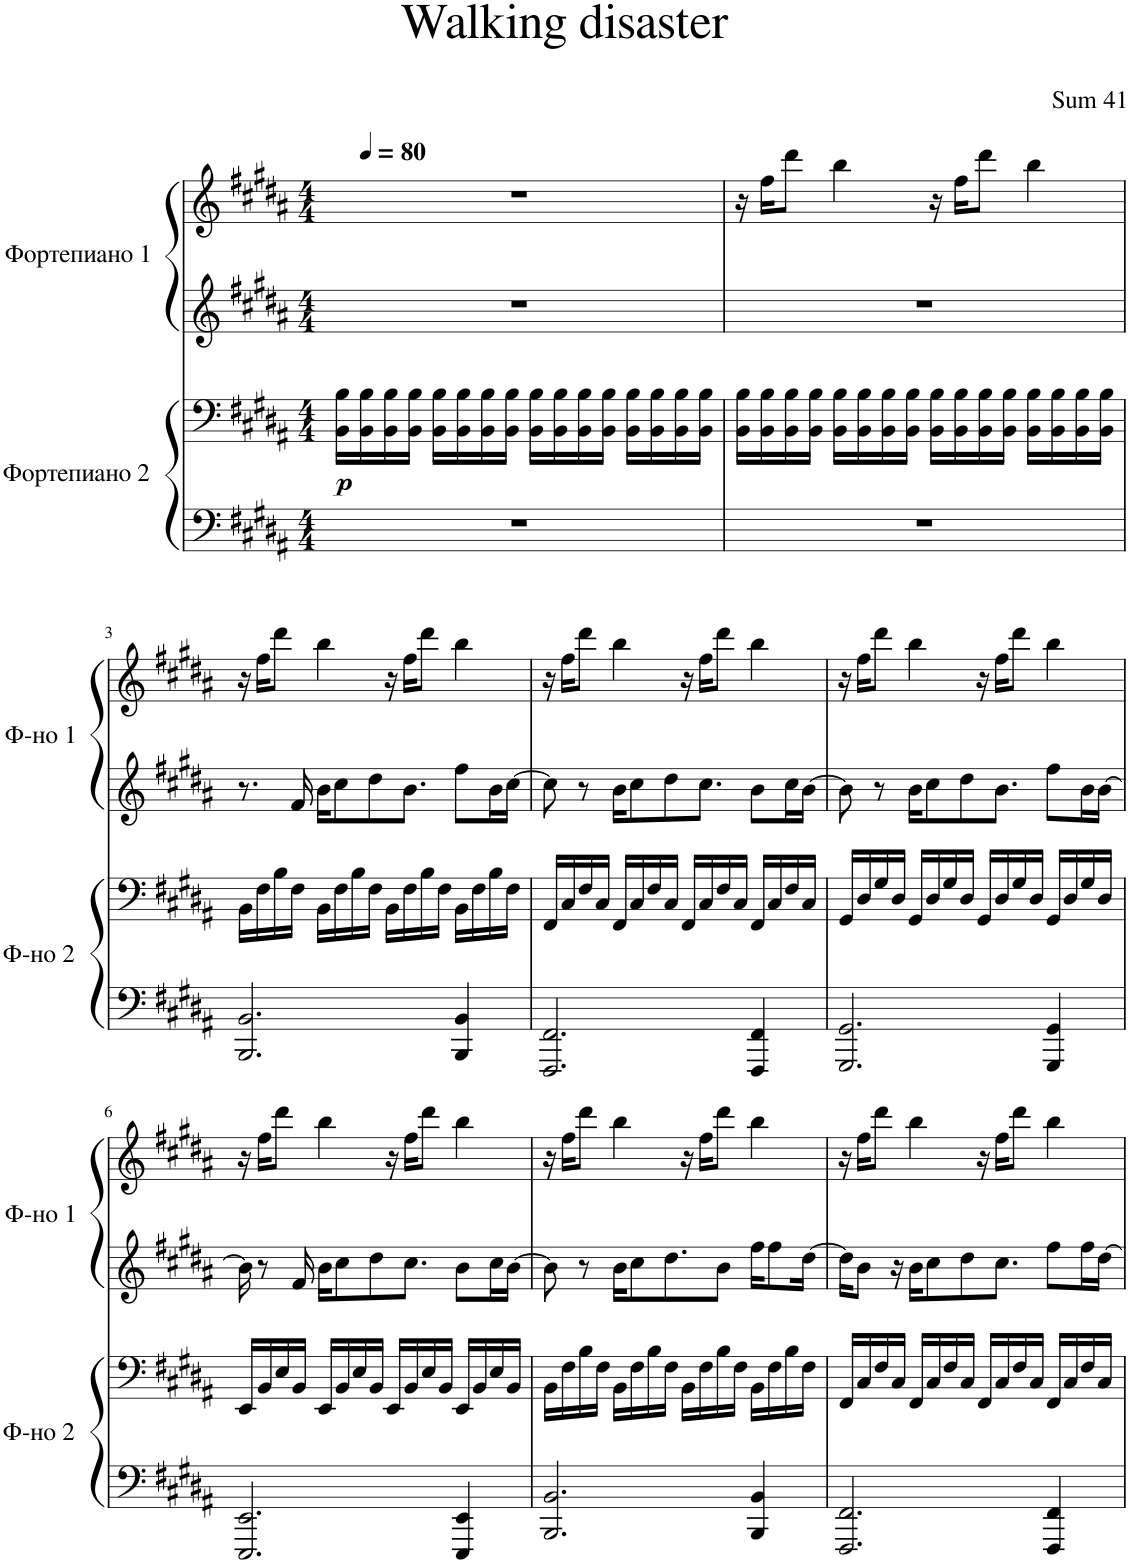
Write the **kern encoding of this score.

**kern	**kern	**dynam	**kern	**kern
*part2	*part2	*part2	*part1	*part1
*staff4	*staff3	*staff3/4	*staff2	*staff1
*I"Фортепиано 2	*	*	*I"Фортепиано 1	*
*clefF4	*clefF4	*	*clefG2	*clefG2
*k[f#c#g#d#a#]	*k[f#c#g#d#a#]	*	*k[f#c#g#d#a#]	*k[f#c#g#d#a#]
*M4/4	*M4/4	*	*M4/4	*M4/4
=1	=1	=1	=1	=1
!	!	!LO:DY:b	!	!
*	*	*	*	*^
1r	16BB\ 16B\LL	p	1r	1r	16ryy
*	*	*	*	*MM80	*
.	16BB\ 16B\	.	.	.	2...ryy
.	16BB\ 16B\	.	.	.	.
.	16BB\ 16B\JJ	.	.	.	.
.	16BB\ 16B\LL	.	.	.	.
.	16BB\ 16B\	.	.	.	.
.	16BB\ 16B\	.	.	.	.
.	16BB\ 16B\JJ	.	.	.	.
.	16BB\ 16B\LL	.	.	.	.
.	16BB\ 16B\	.	.	.	.
.	16BB\ 16B\	.	.	.	.
.	16BB\ 16B\JJ	.	.	.	.
.	16BB\ 16B\LL	.	.	.	.
.	16BB\ 16B\	.	.	.	.
.	16BB\ 16B\	.	.	.	.
.	16BB\ 16B\JJ	.	.	.	.
*	*	*	*	*v	*v
=2	=2	=2	=2	=2
1r	16BB\ 16B\LL	.	1r	16r
.	16BB\ 16B\	.	.	16ff#\KL
.	16BB\ 16B\	.	.	8ddd#\J
.	16BB\ 16B\JJ	.	.	.
.	16BB\ 16B\LL	.	.	4bb\
.	16BB\ 16B\	.	.	.
.	16BB\ 16B\	.	.	.
.	16BB\ 16B\JJ	.	.	.
.	16BB\ 16B\LL	.	.	16r
.	16BB\ 16B\	.	.	16ff#\KL
.	16BB\ 16B\	.	.	8ddd#\J
.	16BB\ 16B\JJ	.	.	.
.	16BB\ 16B\LL	.	.	4bb\
.	16BB\ 16B\	.	.	.
.	16BB\ 16B\	.	.	.
.	16BB\ 16B\JJ	.	.	.
!!LO:LB:g=z
=3	=3	=3	=3	=3
2.BBB/ 2.BB/	16BB\LL	.	8.r	16r
.	16F#\	.	.	16ff#\KL
.	16B\	.	.	8ddd#\J
.	16F#\JJ	.	16f#/	.
.	16BB\LL	.	16b\KL	4bb\
.	16F#\	.	8cc#\	.
.	16B\	.	.	.
.	16F#\JJ	.	8dd#\	.
.	16BB\LL	.	.	16r
.	16F#\	.	8.b\J	16ff#\KL
.	16B\	.	.	8ddd#\J
.	16F#\JJ	.	.	.
4BBB/ 4BB/	16BB\LL	.	8ff#\L	4bb\
.	16F#\	.	.	.
.	16B\	.	16b\L	.
.	16F#\JJ	.	[16cc#\JJ	.
=4	=4	=4	=4	=4
2.FFF#/ 2.FF#/	16FF#/LL	.	8cc#\]	16r
.	16C#/	.	.	16ff#\KL
.	16F#/	.	8r	8ddd#\J
.	16C#/JJ	.	.	.
.	16FF#/LL	.	16b\KL	4bb\
.	16C#/	.	8cc#\	.
.	16F#/	.	.	.
.	16C#/JJ	.	8dd#\	.
.	16FF#/LL	.	.	16r
.	16C#/	.	8.cc#\J	16ff#\KL
.	16F#/	.	.	8ddd#\J
.	16C#/JJ	.	.	.
4FFF#/ 4FF#/	16FF#/LL	.	8b\L	4bb\
.	16C#/	.	.	.
.	16F#/	.	16cc#\L	.
.	16C#/JJ	.	[16b\JJ	.
=5	=5	=5	=5	=5
2.GGG#/ 2.GG#/	16GG#/LL	.	8b\]	16r
.	16D#/	.	.	16ff#\KL
.	16G#/	.	8r	8ddd#\J
.	16D#/JJ	.	.	.
.	16GG#/LL	.	16b\KL	4bb\
.	16D#/	.	8cc#\	.
.	16G#/	.	.	.
.	16D#/JJ	.	8dd#\	.
.	16GG#/LL	.	.	16r
.	16D#/	.	8.b\J	16ff#\KL
.	16G#/	.	.	8ddd#\J
.	16D#/JJ	.	.	.
4GGG#/ 4GG#/	16GG#/LL	.	8ff#\L	4bb\
.	16D#/	.	.	.
.	16G#/	.	16b\L	.
.	16D#/JJ	.	[16b\JJ	.
!!LO:LB:g=z
=6	=6	=6	=6	=6
2.EEE/ 2.EE/	16EE/LL	.	16b\]	16r
.	16BB/	.	8r	16ff#\KL
.	16E/	.	.	8ddd#\J
.	16BB/JJ	.	16f#/	.
.	16EE/LL	.	16b\KL	4bb\
.	16BB/	.	8cc#\	.
.	16E/	.	.	.
.	16BB/JJ	.	8dd#\	.
.	16EE/LL	.	.	16r
.	16BB/	.	8.cc#\J	16ff#\KL
.	16E/	.	.	8ddd#\J
.	16BB/JJ	.	.	.
4EEE/ 4EE/	16EE/LL	.	8b\L	4bb\
.	16BB/	.	.	.
.	16E/	.	16cc#\L	.
.	16BB/JJ	.	[16b\JJ	.
=7	=7	=7	=7	=7
2.BBB/ 2.BB/	16BB\LL	.	8b\]	16r
.	16F#\	.	.	16ff#\KL
.	16B\	.	8r	8ddd#\J
.	16F#\JJ	.	.	.
.	16BB\LL	.	16b\KL	4bb\
.	16F#\	.	8cc#\	.
.	16B\	.	.	.
.	16F#\JJ	.	8.dd#\	.
.	16BB\LL	.	.	16r
.	16F#\	.	.	16ff#\KL
.	16B\	.	8b\J	8ddd#\J
.	16F#\JJ	.	.	.
4BBB/ 4BB/	16BB\LL	.	16ff#\KL	4bb\
.	16F#\	.	8ff#\	.
.	16B\	.	.	.
.	16F#\JJ	.	[16dd#\Jk	.
=8	=8	=8	=8	=8
2.FFF#/ 2.FF#/	16FF#/LL	.	16dd#\KL]	16r
.	16C#/	.	8b\J	16ff#\KL
.	16F#/	.	.	8ddd#\J
.	16C#/JJ	.	16r	.
.	16FF#/LL	.	16b\KL	4bb\
.	16C#/	.	8cc#\	.
.	16F#/	.	.	.
.	16C#/JJ	.	8dd#\	.
.	16FF#/LL	.	.	16r
.	16C#/	.	8.cc#\J	16ff#\KL
.	16F#/	.	.	8ddd#\J
.	16C#/JJ	.	.	.
4FFF#/ 4FF#/	16FF#/LL	.	8ff#\L	4bb\
.	16C#/	.	.	.
.	16F#/	.	16ff#\L	.
.	16C#/JJ	.	[16dd#\JJ	.
=	=	=	=	=
*-	*-	*-	*-	*-
